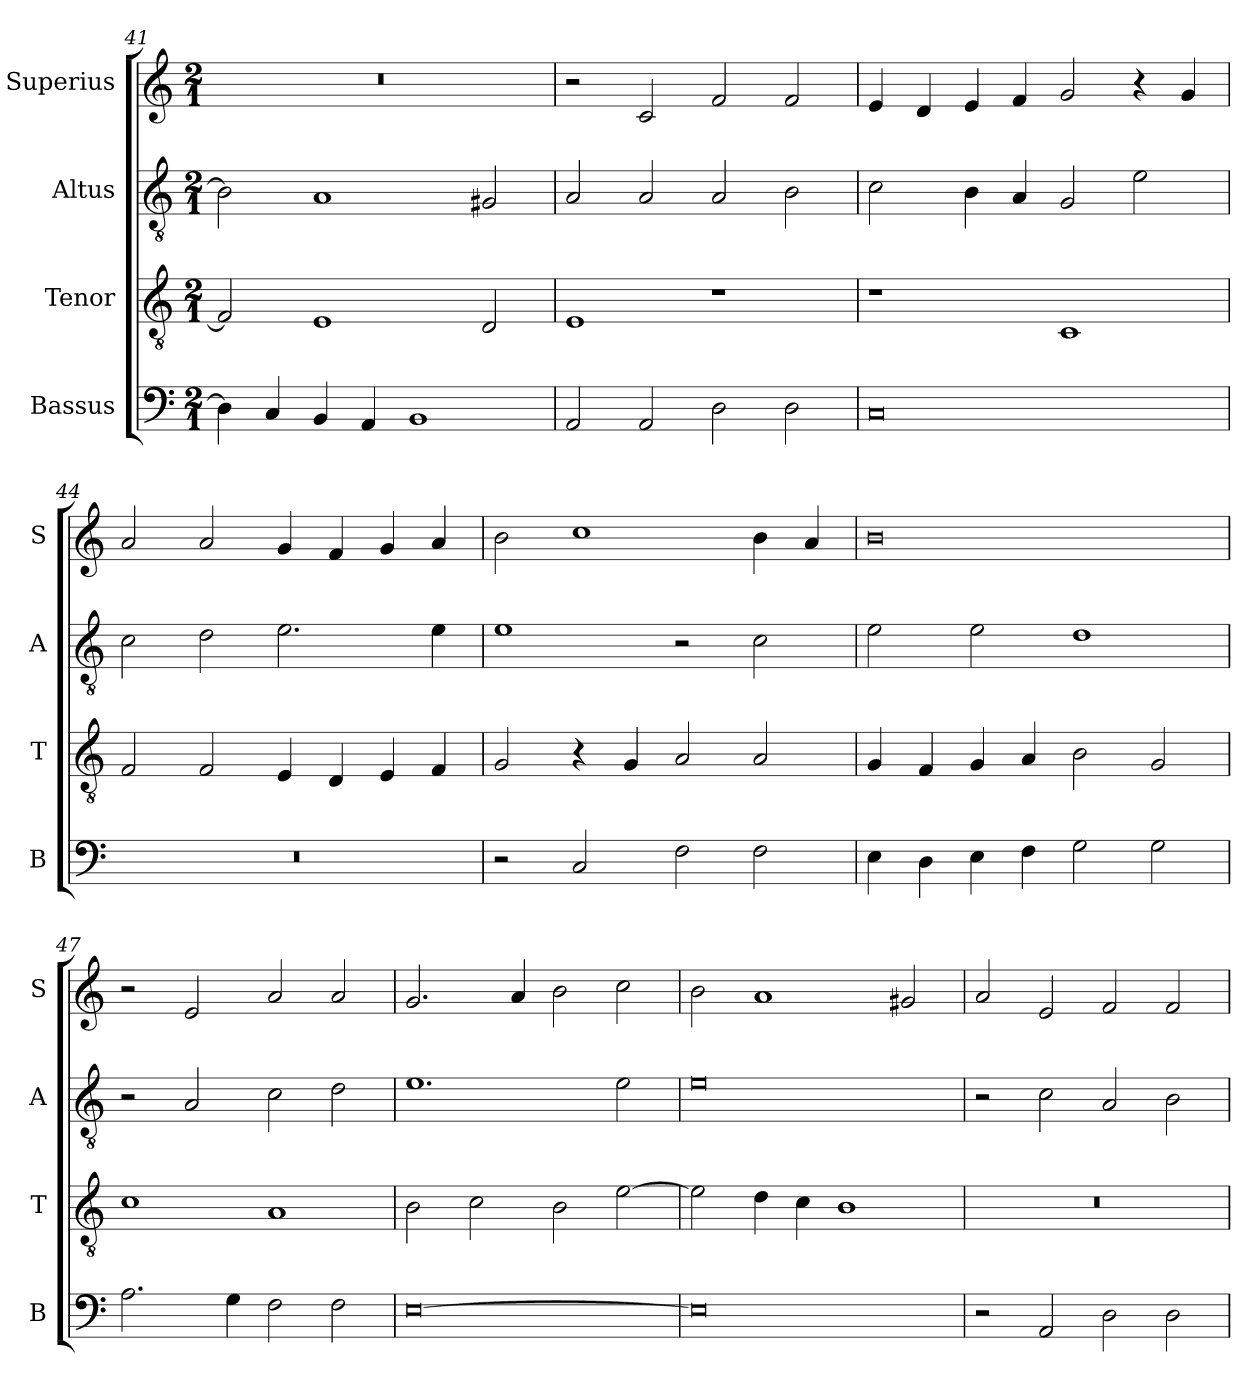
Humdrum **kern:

**kern	**kern	**kern	**kern
*part4	*part3	*part2	*part1
*staff4	*staff3	*staff2	*staff1
*I"Bassus	*I"Tenor	*I"Altus	*I"Superius
*I'B	*I'T	*I'A	*I'S
*clefF4	*clefGv2	*clefGv2	*clefG2
*k[]	*k[]	*k[]	*k[]
*M2/1	*M2/1	*M2/1	*M2/1
=41	=41	=41	=41
4D\]	2F/]	2B\]	0r
4C/	.	.	.
4BB/	1E	1A	.
4AA/	.	.	.
1BB	.	.	.
.	2D/	2G#X/	.
=42	=42	=42	=42
2AA/	1E	2A/	2r
2AA/	.	2A/	2c/
2D\	1r	2A/	2f/
2D\	.	2B\	2f/
=43	=43	=43	=43
0C	1r	2c\	4e/
.	.	.	4d/
.	.	4B\	4e/
.	.	4A/	4f/
.	1C	2G/	2g/
.	.	2e\	4r
.	.	.	4g/
=44	=44	=44	=44
0r	2F/	2c\	2a/
.	2F/	2d\	2a/
.	4E/	2.e\	4g/
.	4D/	.	4f/
.	4E/	.	4g/
.	4F/	4e\	4a/
=45	=45	=45	=45
2r	2G/	1e	2b\
2C/	4r	.	1cc
.	4G/	.	.
2F\	2A/	2r	.
2F\	2A/	2c\	4b\
.	.	.	4a/
=46	=46	=46	=46
4E\	4G/	2e\	0b
4D\	4F/	.	.
4E\	4G/	2e\	.
4F\	4A/	.	.
2G\	2B\	1d	.
2G\	2G/	.	.
=47	=47	=47	=47
2.A\	1c	2r	2r
.	.	2A/	2e/
4G\	.	.	.
2F\	1A	2c\	2a/
2F\	.	2d\	2a/
=48	=48	=48	=48
[0E	2B\	1.e	2.g/
.	2c\	.	.
.	.	.	4a/
.	2B\	.	2b\
.	[2e\	2e\	2cc\
=49	=49	=49	=49
0E]	2e\]	0e	2b\
.	4d\	.	1a
.	4c\	.	.
.	1B	.	.
.	.	.	2g#X/
=50	=50	=50	=50
2r	0r	2r	2a/
2AA/	.	2c\	2e/
2D\	.	2A/	2f/
2D\	.	2B\	2f/
=	=	=	=
*-	*-	*-	*-
